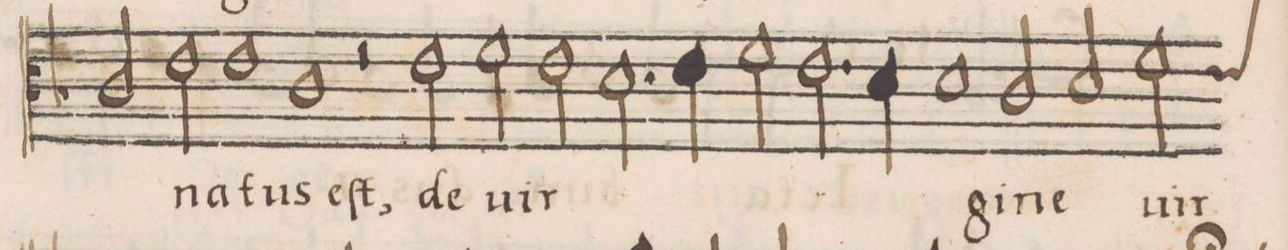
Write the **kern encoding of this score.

**kern	**text	**text
*I"CANTVS	*	*
*clefC3	*	*
*k[b-]	*	*
*met(C)	*	*
*M2/1	*	*
2c/	-i	.
*	*Xij	*
2e\	na-	.
1e	-tus	.
=26-	=26-	=26-
1c	eſt,	.
2r	.	.
2e\	de	.
=27-	=27-	=27-
2f\	uir-	.
2e\	.	.
2.d\	.	.
4e\	.	.
=28-	=28-	=28-
2f\	.	.
2.e\	.	.
4d\	.	.
1d\	.	.
=29-	=29-	=29-
2c/	-gi-	.
2d/	-ne	.
*custos:e	*	*
2f\	uir-	.
=30-	=30-	=30-
*-	*-	*-
